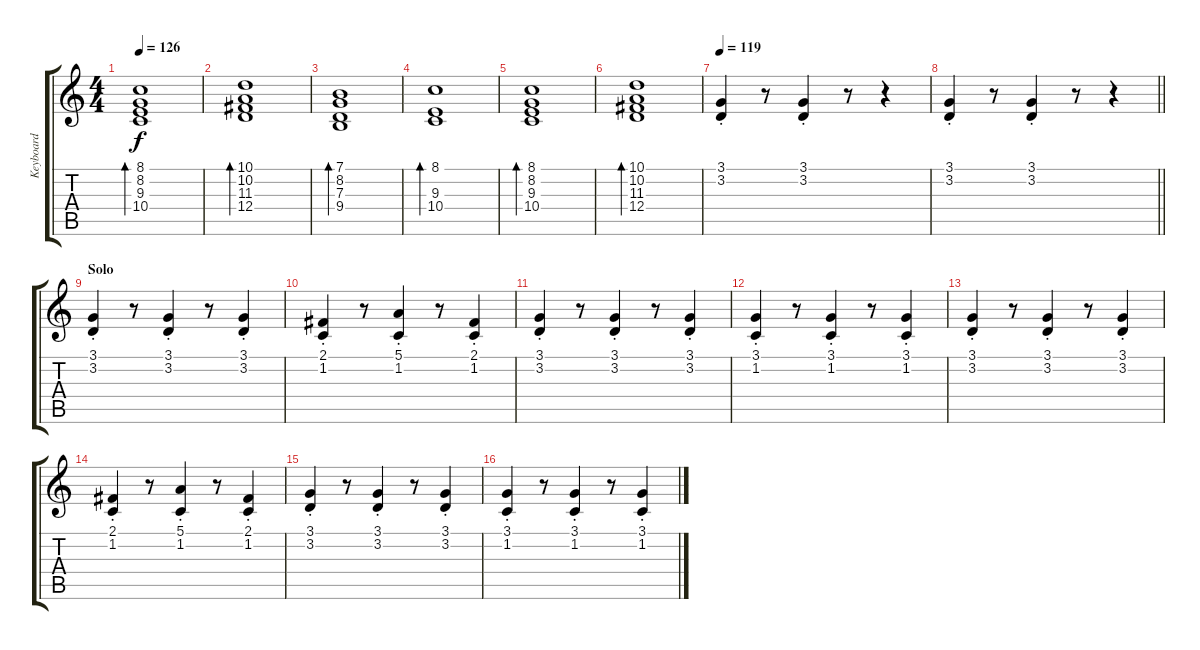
\track ("Keyboard" "Keyboard") {instrument electricpiano1}
\staff {score tabs}
\tuning (E4 B3 G3 D3 A2 E2) {hide}
\ts (4 4)
\tempo 126
\clef g2
\ks c
(8.1 8.2 9.3 10.4).1{bd 120 dy f} |
(10.1 10.2 11.3 12.4).1{bd 120} |
(7.1 8.2 7.3 9.4).1{bd 120} |
(8.1 9.3 10.4).1{bd 120} |
(8.1 8.2 9.3 10.4).1{bd 120} |
(10.1 10.2 11.3 12.4).1{bd 120} |
\tempo 119
(3.1{st} 3.2{st}).4 r.8 (3.1{st} 3.2{st}).4 r.8 r.4 |
\barLineRight lightlight
(3.1{st} 3.2{st}).4 r.8 (3.1{st} 3.2{st}).4 r.8 r.4 |
\section ("" "Solo")
(3.1{st} 3.2{st}).4 r.8 (3.1{st} 3.2{st}).4 r.8 (3.1{st} 3.2{st}).4 |
(2.1{st} 1.2{st}).4 r.8 (5.1{st} 1.2{st}).4 r.8 (2.1{st} 1.2{st}).4 |
(3.1{st} 3.2{st}).4 r.8 (3.1{st} 3.2{st}).4 r.8 (3.1{st} 3.2{st}).4 |
(3.1{st} 1.2{st}).4 r.8 (3.1{st} 1.2{st}).4 r.8 (3.1{st} 1.2{st}).4 |
(3.1{st} 3.2{st}).4 r.8 (3.1{st} 3.2{st}).4 r.8 (3.1{st} 3.2{st}).4 |
(2.1{st} 1.2{st}).4 r.8 (5.1{st} 1.2{st}).4 r.8 (2.1{st} 1.2{st}).4 |
(3.1{st} 3.2{st}).4 r.8 (3.1{st} 3.2{st}).4 r.8 (3.1{st} 3.2{st}).4 |
(3.1{st} 1.2{st}).4 r.8 (3.1{st} 1.2{st}).4 r.8 (3.1{st} 1.2{st}).4
